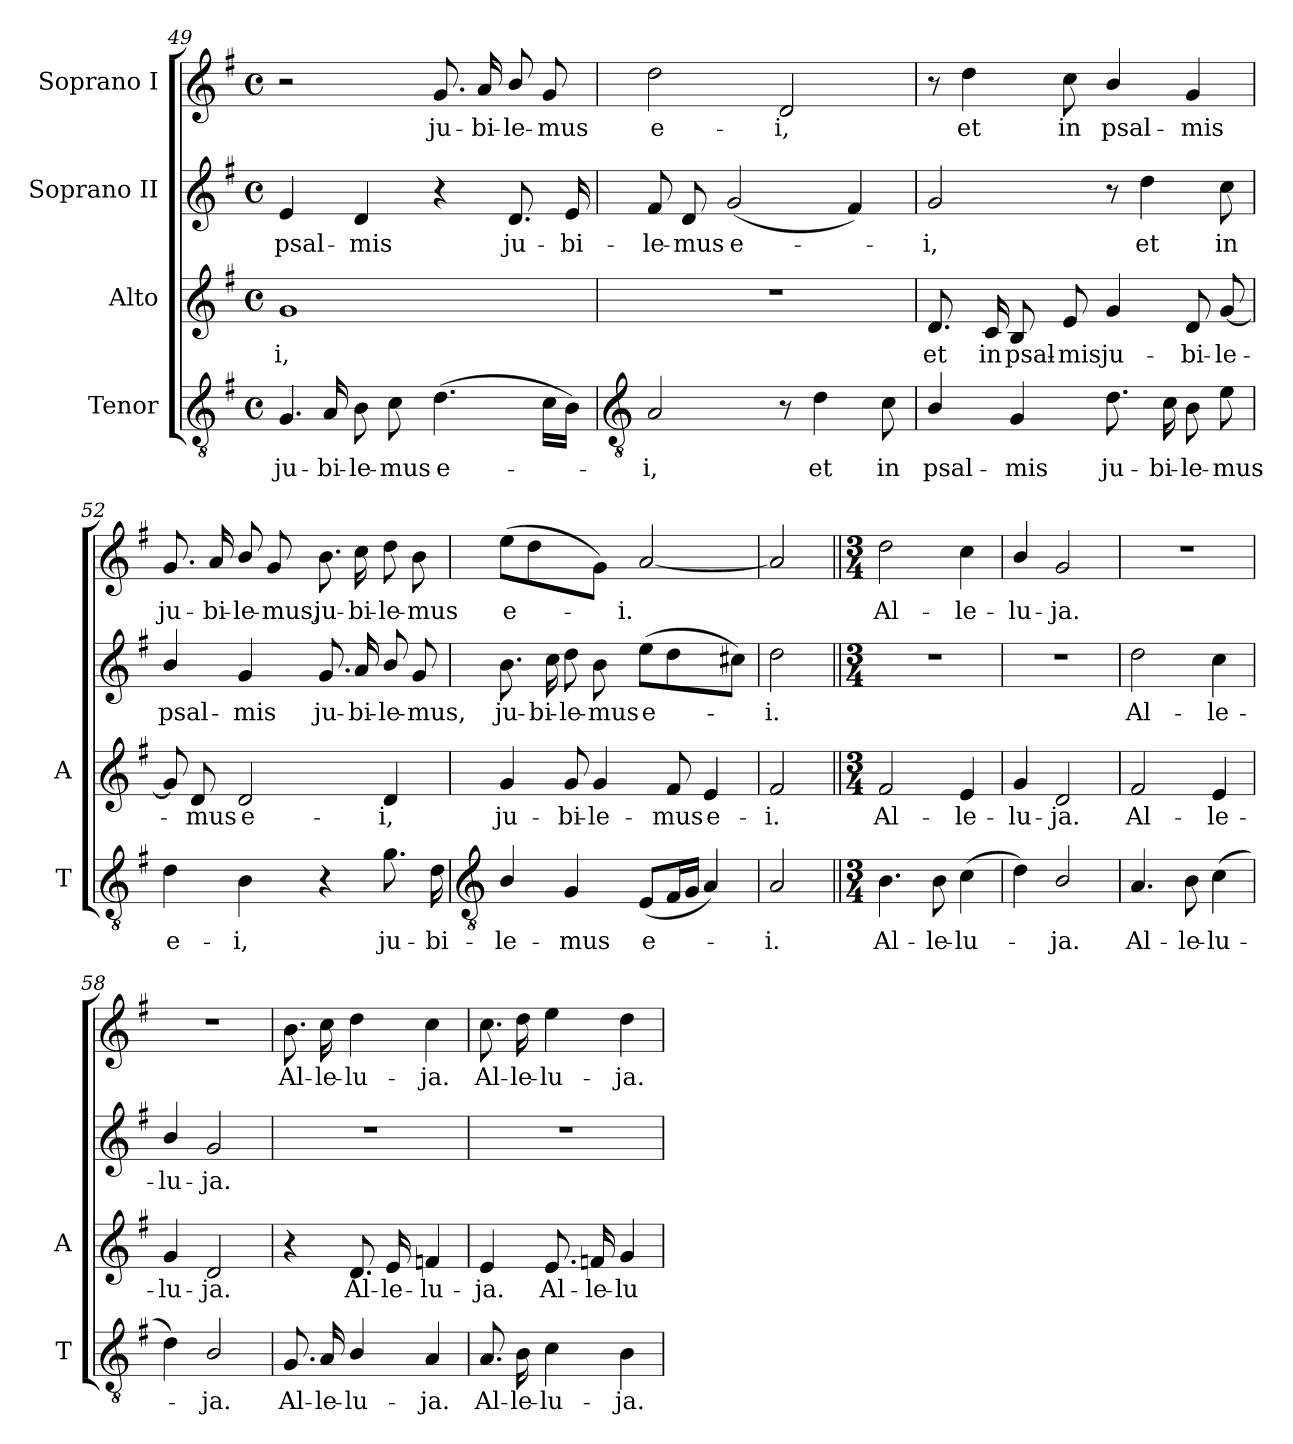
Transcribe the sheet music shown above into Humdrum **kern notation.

**kern	**text	**kern	**text	**kern	**text	**kern	**text
*part4	*part4	*part3	*part3	*part2	*part2	*part1	*part1
*staff4	*staff4	*staff3	*staff3	*staff2	*staff2	*staff1	*staff1
*I"Tenor	*	*I"Alto	*	*I"Soprano II	*	*I"Soprano I	*
*I'T	*	*I'A	*	*	*	*	*
*clefGv2	*	*clefG2	*	*clefG2	*	*clefG2	*
*k[f#]	*	*k[f#]	*	*k[f#]	*	*k[f#]	*
*G:	*	*G:	*	*G:	*	*G:	*
*M4/4	*	*M4/4	*	*M4/4	*	*M4/4	*
*met(c)	*	*met(c)	*	*met(c)	*	*met(c)	*
=49	=49	=49	=49	=49	=49	=49	=49
!	!LO:LY:b	!	!LO:LY:b	!	!LO:LY:b	!	!
8.GJ	ju-	1g	i,	4e	psal-	2r	.
!	!LO:LY:b	!	!	!	!	!	!
16A	-bi-	.	.	.	.	.	.
!	!LO:LY:b	!	!	!	!LO:LY:b	!	!
8B	-le-	.	.	4d	-mis	.	.
!	!LO:LY:b	!	!	!	!	!	!
8c	-mus	.	.	.	.	.	.
!	!LO:LY:b	!	!	!	!	!	!LO:LY:b
(>4.d	e-	.	.	4r	.	8.g	ju-
!	!	!	!	!	!	!	!LO:LY:b
.	.	.	.	.	.	16a	-bi-
!	!	!	!	!	!LO:LY:b	!	!LO:LY:b
.	.	.	.	8.d	ju-	8b/	-le-
!	!	!	!	!	!	!	!LO:LY:b
16cLL	.	.	.	.	.	8g	-mus
!	!	!	!	!	!LO:LY:b	!	!
16BJJ)	.	.	.	16e	-bi-	.	.
!!LO:LB:g=z
=50	=50	=50	=50	=50	=50	=50	=50
*clefGv2	*	*	*	*	*	*	*
!	!LO:LY:b	!	!	!	!LO:LY:b	!	!LO:LY:b
2A	i,	1r	.	8f#	le-	2dd	e-
!	!	!	!	!	!LO:LY:b	!	!
.	.	.	.	8d	-mus	.	.
!	!	!	!	!	!LO:LY:b	!	!
.	.	.	.	(<2g	e-	.	.
!	!	!	!	!	!	!	!LO:LY:b
8r	.	.	.	.	.	2d	-i,
!	!LO:LY:b	!	!	!	!	!	!
4d	et	.	.	.	.	.	.
.	.	.	.	4f#)	.	.	.
!	!LO:LY:b	!	!	!	!	!	!
8c	in	.	.	.	.	.	.
=51	=51	=51	=51	=51	=51	=51	=51
!	!LO:LY:b	!	!LO:LY:b	!	!LO:LY:b	!	!
4B/	psal-	8.d	et	2g	i,	8r	.
!	!	!	!	!	!	!	!LO:LY:b
.	.	.	.	.	.	4dd	et
!	!	!	!LO:LY:b	!	!	!	!
.	.	16c	in	.	.	.	.
!	!LO:LY:b	!	!LO:LY:b	!	!	!	!
4G	-mis	8B	psal-	.	.	.	.
!	!	!	!LO:LY:b	!	!	!	!LO:LY:b
.	.	8e	-mis	.	.	8cc	in
!	!LO:LY:b	!	!LO:LY:b	!	!	!	!LO:LY:b
8.d	ju-	4g	ju-	8r	.	4b/	psal-
!	!	!	!	!	!LO:LY:b	!	!
.	.	.	.	4dd	et	.	.
!	!LO:LY:b	!	!	!	!	!	!
16c	-bi-	.	.	.	.	.	.
!	!LO:LY:b	!	!LO:LY:b	!	!	!	!LO:LY:b
8B	-le-	8d	-bi-	.	.	4g	-mis
!	!LO:LY:b	!	!LO:LY:b	!	!LO:LY:b	!	!
8e	-mus	[8g	-le-	8cc	in	.	.
=52	=52	=52	=52	=52	=52	=52	=52
!	!LO:LY:b	!	!	!	!LO:LY:b	!	!LO:LY:b
4d	e-	8g]	.	4b/	psal-	8.g	ju-
!	!	!	!LO:LY:b	!	!	!	!
.	.	8d	mus	.	.	.	.
!	!	!	!	!	!	!	!LO:LY:b
.	.	.	.	.	.	16a	-bi-
!	!LO:LY:b	!	!LO:LY:b	!	!LO:LY:b	!	!LO:LY:b
4B	-i,	2d	e-	4g	-mis	8b/	-le-
!	!	!	!	!	!	!	!LO:LY:b
.	.	.	.	.	.	8g	-mus,
!	!	!	!	!	!LO:LY:b	!	!LO:LY:b
4r	.	.	.	8.g	ju-	8.b	ju-
!	!	!	!	!	!LO:LY:b	!	!LO:LY:b
.	.	.	.	16a	-bi-	16cc	-bi-
!	!LO:LY:b	!	!LO:LY:b	!	!LO:LY:b	!	!LO:LY:b
8.g	ju-	4d	-i,	8b/	-le-	8dd	-le-
!	!	!	!	!	!LO:LY:b	!	!LO:LY:b
.	.	.	.	8g	-mus,	8b	-mus
!	!LO:LY:b	!	!	!	!	!	!
16d	-bi-	.	.	.	.	.	.
!!LO:LB:g=z
=53	=53	=53	=53	=53	=53	=53	=53
*clefGv2	*	*	*	*	*	*	*
!	!LO:LY:b	!	!LO:LY:b	!	!LO:LY:b	!	!LO:LY:b
4B/	le-	4g	ju-	8.b	ju-	(>8eeL	e-
.	.	.	.	.	.	4dd	.
!	!	!	!	!	!LO:LY:b	!	!
.	.	.	.	16cc	-bi-	.	.
!	!LO:LY:b	!	!LO:LY:b	!	!LO:LY:b	!	!
4G	-mus	8g	-bi-	8dd	-le-	.	.
!	!	!	!LO:LY:b	!	!LO:LY:b	!	!
.	.	4g	-le-	8b	-mus	8gJ)	.
!	!LO:LY:b	!	!	!	!LO:LY:b	!	!LO:LY:b
(<8EL	e-	.	.	(>8eeL	e-	[2a	i.
!	!	!	!LO:LY:b	!	!	!	!
16F#L	.	8f#	-mus	4dd	.	.	.
16GJJ	.	.	.	.	.	.	.
!	!	!	!LO:LY:b	!	!	!	!
4A)	.	4e	e-	.	.	.	.
.	.	.	.	8cc#XJ)	.	.	.
=54	=54	=54	=54	=54	=54	=54	=54
!	!LO:LY:b	!	!LO:LY:b	!	!LO:LY:b	!	!
2A	i.	2f#	-i.	2dd	i.	2a]	.
=55||	=55||	=55||	=55||	=55||	=55||	=55||	=55||
*M3/4	*	*M3/4	*	*M3/4	*	*M3/4	*
!	!LO:LY:b	!	!LO:LY:b	!LO:N:vis=1	!	!	!LO:LY:b
4.B	Al-	2f#	Al-	2.r	.	2dd	Al-
!	!LO:LY:b	!	!	!	!	!	!
8B	-le-	.	.	.	.	.	.
!	!LO:LY:b	!	!LO:LY:b	!	!	!	!LO:LY:b
(>4c	-lu-	4e	-le-	.	.	4cc	-le-
=56	=56	=56	=56	=56	=56	=56	=56
!	!	!	!LO:LY:b	!LO:N:vis=1.	!	!	!LO:LY:b
4d)	.	4g	-lu-	2.r	.	4b/	-lu-
!	!LO:LY:b	!	!LO:LY:b	!	!	!	!LO:LY:b
2B/	ja.	2d	-ja.	.	.	2g	-ja.
=57	=57	=57	=57	=57	=57	=57	=57
!	!LO:LY:b	!	!LO:LY:b	!	!LO:LY:b	!LO:N:vis=1.	!
4.A	Al-	2f#	Al-	2dd	Al-	2.r	.
!	!LO:LY:b	!	!	!	!	!	!
8B	-le-	.	.	.	.	.	.
!	!LO:LY:b	!	!LO:LY:b	!	!LO:LY:b	!	!
(>4c	-lu-	4e	-le-	4cc	-le-	.	.
=58	=58	=58	=58	=58	=58	=58	=58
!	!	!	!LO:LY:b	!	!LO:LY:b	!LO:N:vis=1	!
4d)	.	4g	-lu-	4b/	-lu-	2.r	.
!	!LO:LY:b	!	!LO:LY:b	!	!LO:LY:b	!	!
2B/	ja.	2d	-ja.	2g	-ja.	.	.
=59	=59	=59	=59	=59	=59	=59	=59
!	!LO:LY:b	!	!	!LO:N:vis=1	!	!	!LO:LY:b
8.G	Al-	4r	.	2.r	.	8.b	Al-
!	!LO:LY:b	!	!	!	!	!	!LO:LY:b
16A	-le-	.	.	.	.	16cc	-le-
!	!LO:LY:b	!	!LO:LY:b	!	!	!	!LO:LY:b
4B/	-lu-	8.d	Al-	.	.	4dd	-lu-
!	!	!	!LO:LY:b	!	!	!	!
.	.	16e	-le-	.	.	.	.
!	!LO:LY:b	!	!LO:LY:b	!	!	!	!LO:LY:b
4A	-ja.	4fn	-lu-	.	.	4cc	-ja.
=60	=60	=60	=60	=60	=60	=60	=60
!	!LO:LY:b	!	!LO:LY:b	!LO:N:vis=1	!	!	!LO:LY:b
8.A	Al-	4e	-ja.	2.r	.	8.cc	Al-
!	!LO:LY:b	!	!	!	!	!	!LO:LY:b
16B	-le-	.	.	.	.	16dd	-le-
!	!LO:LY:b	!	!LO:LY:b	!	!	!	!LO:LY:b
4c	-lu-	8.e	Al-	.	.	4ee	-lu-
!	!	!	!LO:LY:b	!	!	!	!
.	.	16fn	-le-	.	.	.	.
!	!LO:LY:b	!	!LO:LY:b	!	!	!	!LO:LY:b
4B	-ja.	4g	-lu-	.	.	4dd	-ja.
=	=	=	=	=	=	=	=
*-	*-	*-	*-	*-	*-	*-	*-
